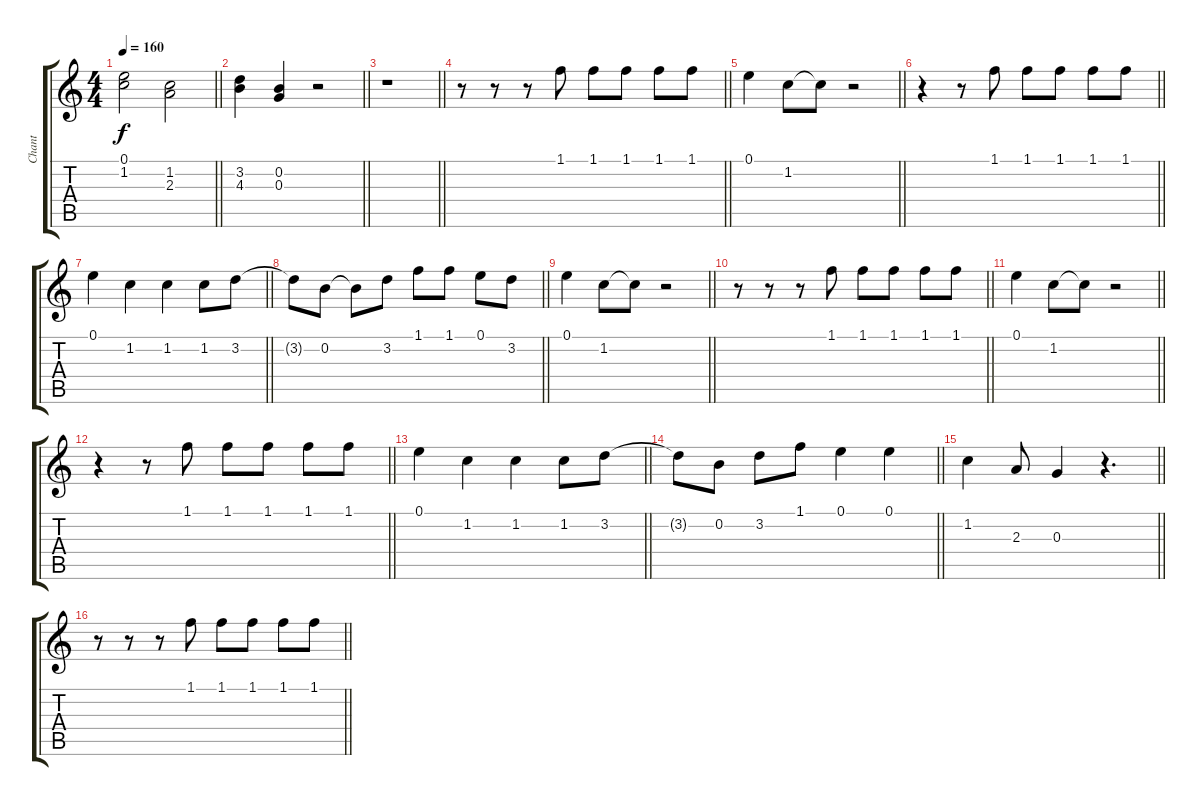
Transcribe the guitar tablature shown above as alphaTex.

\track ("Chant" "Chant") {instrument electricguitarjazz}
\staff {score tabs}
\tuning (E4 B3 G3 D3 A2 E2) {hide}
\ts (4 4)
\tempo 160
\clef g2
\barLineRight lightlight
\ks c
(0.1 1.2).2{dy f} (1.2 2.3).2 |
\barLineRight lightlight
(3.2 4.3).4 (0.2 0.3).4 r.2 |
\barLineRight lightlight
r.1 |
\barLineRight lightlight
r.8 r.8 r.8 1.1.8 1.1.8 1.1.8 1.1.8 1.1.8 |
\barLineRight lightlight
0.1.4 1.2.8 1.2{t}.8 r.2 |
\barLineRight lightlight
r.4 r.8 1.1.8 1.1.8 1.1.8 1.1.8 1.1.8 |
\barLineRight lightlight
0.1.4 1.2.4 1.2.4 1.2.8 3.2.8 |
\barLineRight lightlight
3.2{t}.8 0.2.8 0.2{t}.8 3.2.8 1.1.8 1.1.8 0.1.8 3.2.8 |
\barLineRight lightlight
0.1.4 1.2.8 1.2{t}.8 r.2 |
\barLineRight lightlight
r.8 r.8 r.8 1.1.8 1.1.8 1.1.8 1.1.8 1.1.8 |
\barLineRight lightlight
0.1.4 1.2.8 1.2{t}.8 r.2 |
\barLineRight lightlight
r.4 r.8 1.1.8 1.1.8 1.1.8 1.1.8 1.1.8 |
\barLineRight lightlight
0.1.4 1.2.4 1.2.4 1.2.8 3.2.8 |
\barLineRight lightlight
3.2{t}.8 0.2.8 3.2.8 1.1.8 0.1.4 0.1.4 |
\barLineRight lightlight
1.2.4 2.3.8 0.3.4 r.4{d} |
\barLineRight lightlight
r.8 r.8 r.8 1.1.8 1.1.8 1.1.8 1.1.8 1.1.8
